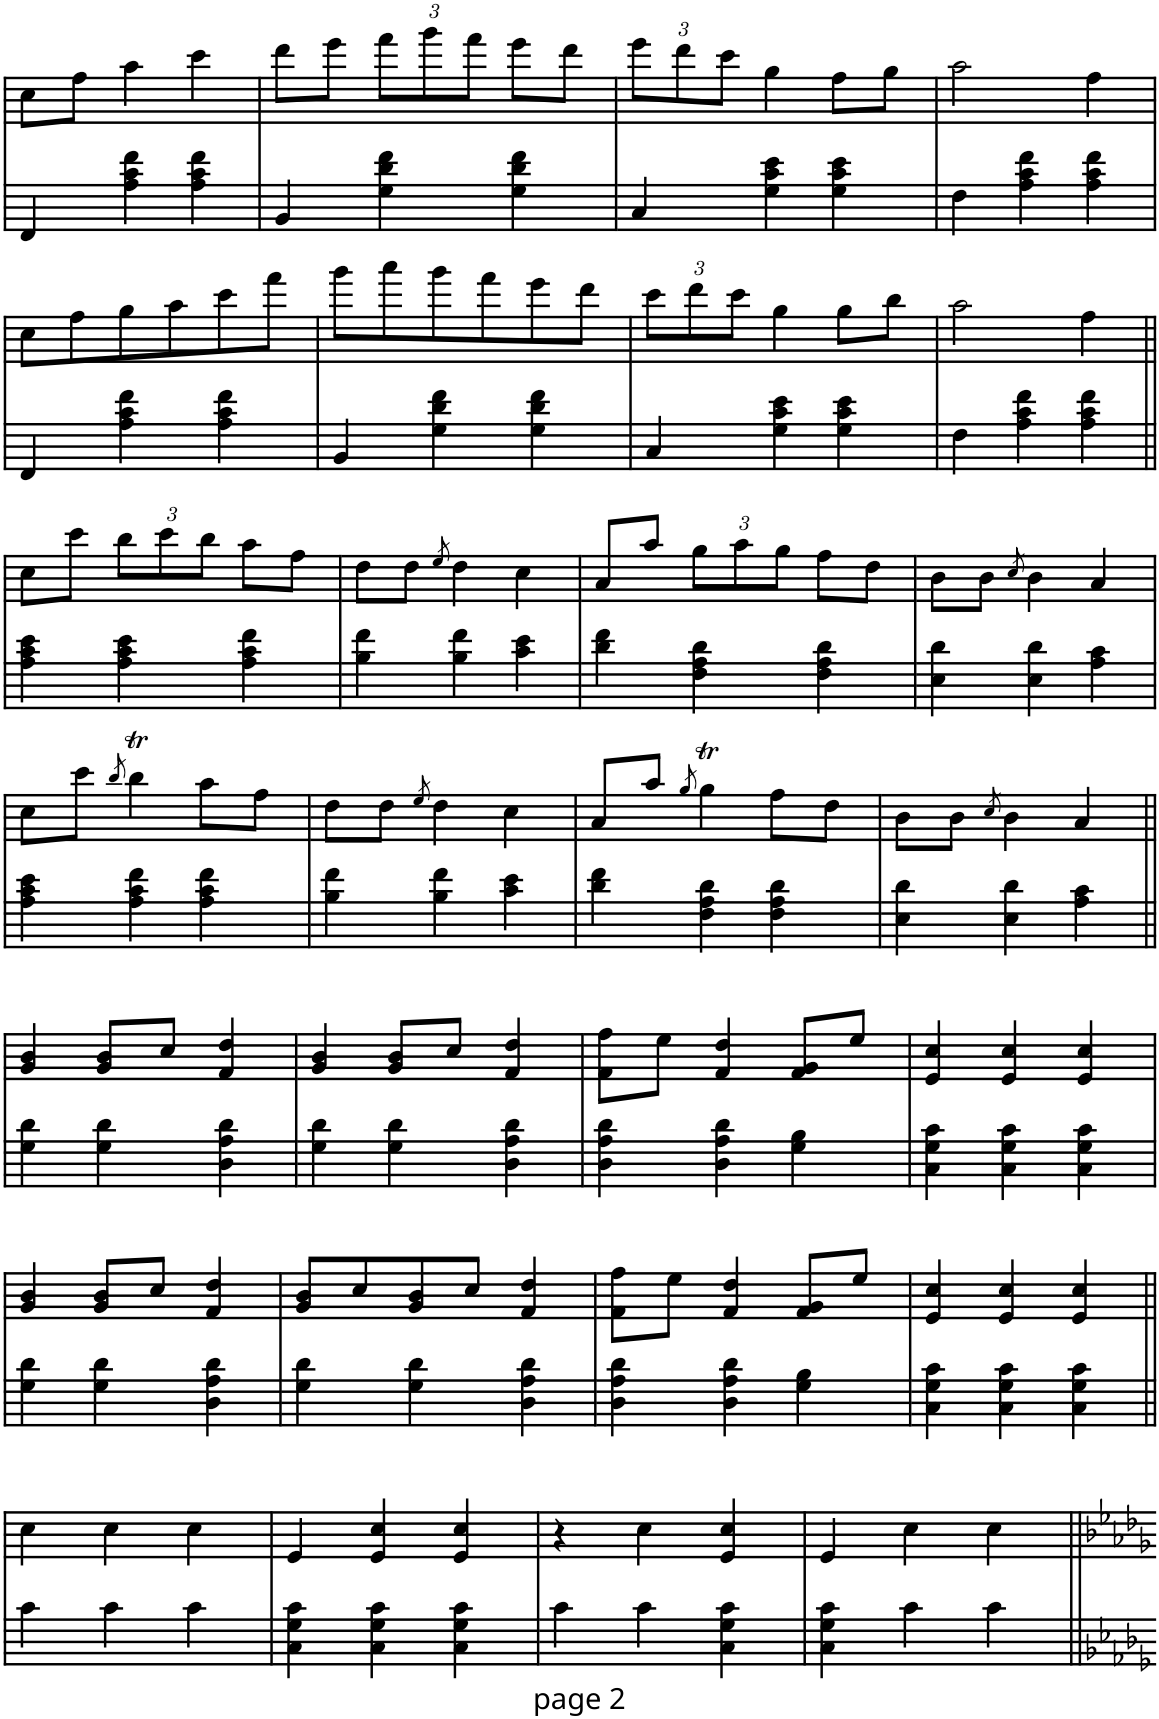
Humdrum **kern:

**kern	**kern
*part1	*part1
*staff2	*staff1
*I"Piano	*
*I'Pno.	*
!!LO:PB:g=z
*clefF4	*clefG2
*k[]	*k[]
*M3/4	*M3/4
=29	=29
4FF/	8cc\L
.	8ff\J
4A\ 4c\ 4f\	4aa\
4A\ 4c\ 4f\	4ccc\
=30	=30
4BB/	8ddd\L
.	8eee\J
*	*Xbrackettup
4G\ 4d\ 4f\	12fff\L
.	12ggg\
.	12fff\J
4G\ 4d\ 4f\	8eee\L
.	8ddd\J
=31	=31
4C/	12eee\L
.	12ddd\
.	12ccc\J
4G\ 4c\ 4e\	4gg\
4G\ 4c\ 4e\	8ff\L
.	8gg\J
=32	=32
4F\	2aa\
4A\ 4c\ 4f\	.
4A\ 4c\ 4f\	4ff\
!!LO:LB:g=z
=33	=33
4FF/	8cc\L
.	8ff\
4A\ 4c\ 4f\	8gg\
.	8aa\
4A\ 4c\ 4f\	8ccc\
.	8fff\J
=34	=34
4BB/	8ggg\L
.	8aaa\
4G\ 4d\ 4f\	8ggg\
.	8fff\
4G\ 4d\ 4f\	8eee\
.	8ddd\J
=35	=35
4C/	12ccc\L
.	12ddd\
.	12ccc\J
4G\ 4c\ 4e\	4gg\
4G\ 4c\ 4e\	8gg\L
.	8bb\J
=36	=36
4F\	2aa\
4A\ 4c\ 4f\	.
4A\ 4c\ 4f\	4ff\
!!LO:LB:g=z
=37||	=37||
4A\ 4c\ 4e\	8cc\L
.	8ccc\J
4A\ 4c\ 4e\	12bb\L
.	12ccc\
.	12bb\J
4A\ 4c\ 4f\	8aa\L
.	8ff\J
=38	=38
4B\ 4f\	8dd\L
.	8dd\J
.	8qee/
4B\ 4f\	4dd\
4c\ 4e\	4cc\
=39	=39
4d\ 4f\	8a/L
.	8aa/J
4F\ 4A\ 4d\	12gg\L
.	12aa\
.	12gg\J
4F\ 4A\ 4d\	8ff\L
.	8dd\J
=40	=40
4E\ 4d\	8b\L
.	8b\J
.	8qcc/
4E\ 4d\	4b\
4A\ 4c\	4a/
!!LO:LB:g=z
=41	=41
4A\ 4c\ 4e\	8cc\L
.	8ccc\J
.	8qbb/
4A\ 4c\ 4f\	4bbt\
4A\ 4c\ 4f\	8aa\L
.	8ff\J
=42	=42
4B\ 4f\	8dd\L
.	8dd\J
.	8qee/
4B\ 4f\	4dd\
4c\ 4e\	4cc\
=43	=43
4d\ 4f\	8a/L
.	8aa/J
.	8qgg/
4F\ 4A\ 4d\	4ggT\
4F\ 4A\ 4d\	8ff\L
.	8dd\J
=44	=44
4E\ 4d\	8b\L
.	8b\J
.	8qcc/
4E\ 4d\	4b\
4A\ 4c\	4a/
!!LO:LB:g=z
=45||	=45||
4G\ 4d\	4g/ 4b/
4G\ 4d\	8g/ 8b/L
.	8cc/J
4D\ 4A\ 4d\	4f/ 4dd/
=46	=46
4G\ 4d\	4g/ 4b/
4G\ 4d\	8g/ 8b/L
.	8cc/J
4D\ 4A\ 4d\	4f/ 4dd/
=47	=47
4D\ 4A\ 4d\	8f\ 8ff\L
.	8ee\J
4D\ 4A\ 4d\	4f/ 4dd/
4G\ 4B\	8f/ 8g/L
.	8ee/J
=48	=48
4C\ 4G\ 4c\	4e/ 4cc/
4C\ 4G\ 4c\	4e/ 4cc/
4C\ 4G\ 4c\	4e/ 4cc/
!!LO:LB:g=z
=49	=49
4G\ 4d\	4g/ 4b/
4G\ 4d\	8g/ 8b/L
.	8cc/J
4D\ 4A\ 4d\	4f/ 4dd/
=50	=50
4G\ 4d\	8g/ 8b/L
.	8cc/
4G\ 4d\	8g/ 8b/
.	8cc/J
4D\ 4A\ 4d\	4f/ 4dd/
=51	=51
4D\ 4A\ 4d\	8f\ 8ff\L
.	8ee\J
4D\ 4A\ 4d\	4f/ 4dd/
4G\ 4B\	8f/ 8g/L
.	8ee/J
=52	=52
4C\ 4G\ 4c\	4e/ 4cc/
4C\ 4G\ 4c\	4e/ 4cc/
4C\ 4G\ 4c\	4e/ 4cc/
!!LO:LB:g=z
=53||	=53||
4c\	4cc\
4c\	4cc\
4c\	4cc\
=54	=54
4C\ 4G\ 4c\	4e/
4C\ 4G\ 4c\	4e/ 4cc/
4C\ 4G\ 4c\	4e/ 4cc/
=55	=55
4c\	4r
4c\	4cc\
4C\ 4G\ 4c\	4e/ 4cc/
=56	=56
4C\ 4G\ 4c\	4e/
4c\	4cc\
4c\	4cc\
=||	=||
*-	*-
